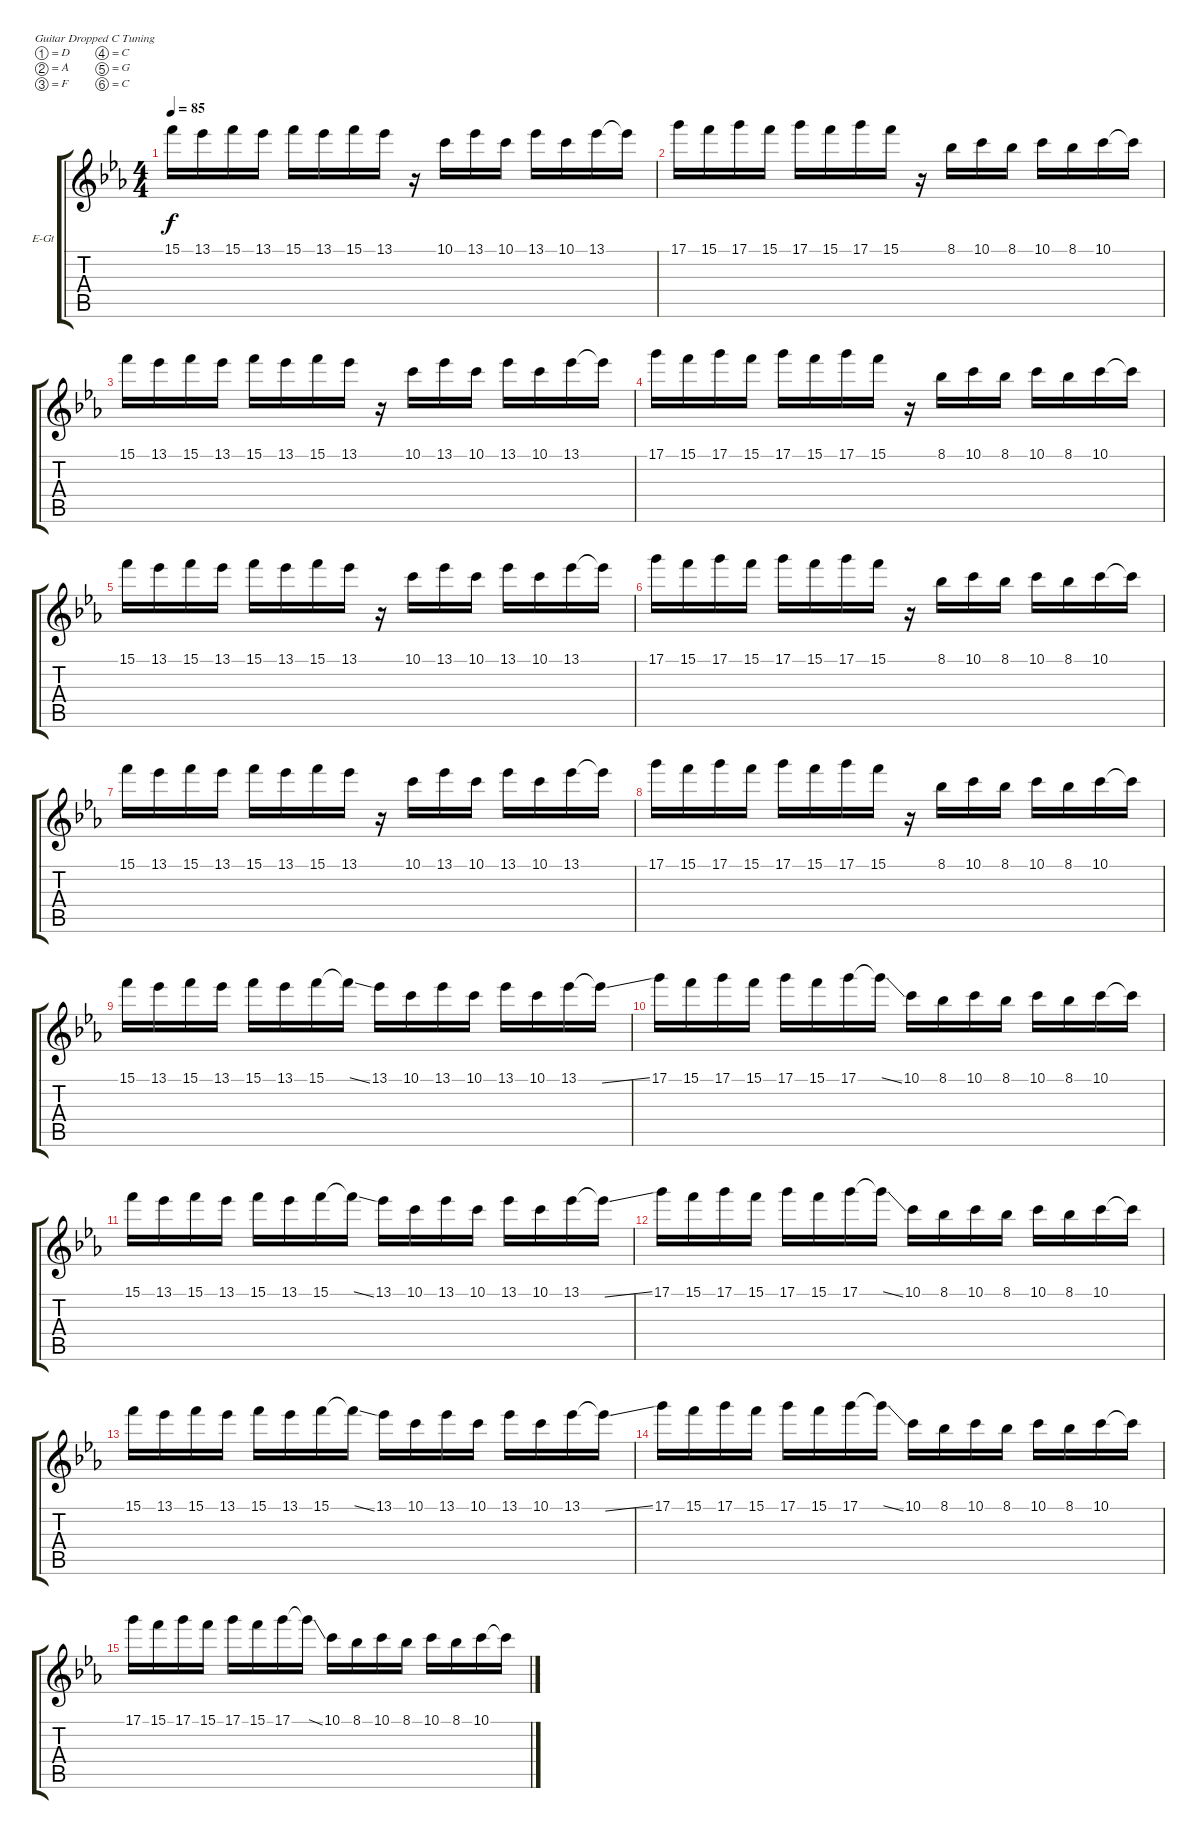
\defaultSystemsLayout 4
\bracketExtendMode groupsimilarinstruments
\firstSystemTrackNameOrientation horizontal
\otherSystemsTrackNameOrientation horizontal
\track ("Lead Guitar" "E-Gt") {instrument distortionguitar}
\staff {score tabs}
\tuning (D4 A3 F3 C3 G2 C2)
\ts (4 4)
\tempo 85
\clef g2
\ks eb
15.1.16{dy f} 13.1.16 15.1.16 13.1.16 15.1.16 13.1.16 15.1.16 13.1.16 r.16 10.1.16 13.1.16 10.1.16 13.1.16 10.1.16 13.1.16 13.1{t}.16 |
17.1.16 15.1.16 17.1.16 15.1.16 17.1.16 15.1.16 17.1.16 15.1.16 r.16 8.1.16 10.1.16 8.1.16 10.1.16 8.1.16 10.1.16 10.1{t}.16 |
15.1.16 13.1.16 15.1.16 13.1.16 15.1.16 13.1.16 15.1.16 13.1.16 r.16 10.1.16 13.1.16 10.1.16 13.1.16 10.1.16 13.1.16 13.1{t}.16 |
17.1.16 15.1.16 17.1.16 15.1.16 17.1.16 15.1.16 17.1.16 15.1.16 r.16 8.1.16 10.1.16 8.1.16 10.1.16 8.1.16 10.1.16 10.1{t}.16 |
\scale
0.445714 15.1.16 13.1.16 15.1.16 13.1.16 15.1.16 13.1.16 15.1.16 13.1.16 r.16 10.1.16 13.1.16 10.1.16 13.1.16 10.1.16 13.1.16 13.1{t}.16 |
\scale
0.554559 17.1.16 15.1.16 17.1.16 15.1.16 17.1.16 15.1.16 17.1.16 15.1.16 r.16 8.1.16 10.1.16 8.1.16 10.1.16 8.1.16 10.1.16 10.1{t}.16 |
15.1.16 13.1.16 15.1.16 13.1.16 15.1.16 13.1.16 15.1.16 13.1.16 r.16 10.1.16 13.1.16 10.1.16 13.1.16 10.1.16 13.1.16 13.1{t}.16 |
17.1.16 15.1.16 17.1.16 15.1.16 17.1.16 15.1.16 17.1.16 15.1.16 r.16 8.1.16 10.1.16 8.1.16 10.1.16 8.1.16 10.1.16 10.1{t}.16 |
15.1.16 13.1.16 15.1.16 13.1.16 15.1.16 13.1.16 15.1.16 15.1{ss t}.16 13.1.16 10.1.16 13.1.16 10.1.16 13.1.16 10.1.16 13.1.16 13.1{ss t}.16 |
17.1.16 15.1.16 17.1.16 15.1.16 17.1.16 15.1.16 17.1.16 17.1{ss t}.16 10.1.16 8.1.16 10.1.16 8.1.16 10.1.16 8.1.16 10.1.16 10.1{t}.16 |
15.1.16 13.1.16 15.1.16 13.1.16 15.1.16 13.1.16 15.1.16 15.1{ss t}.16 13.1.16 10.1.16 13.1.16 10.1.16 13.1.16 10.1.16 13.1.16 13.1{ss t}.16 |
17.1.16 15.1.16 17.1.16 15.1.16 17.1.16 15.1.16 17.1.16 17.1{ss t}.16 10.1.16 8.1.16 10.1.16 8.1.16 10.1.16 8.1.16 10.1.16 10.1{t}.16 |
15.1.16 13.1.16 15.1.16 13.1.16 15.1.16 13.1.16 15.1.16 15.1{ss t}.16 13.1.16 10.1.16 13.1.16 10.1.16 13.1.16 10.1.16 13.1.16 13.1{ss t}.16 |
17.1.16 15.1.16 17.1.16 15.1.16 17.1.16 15.1.16 17.1.16 17.1{ss t}.16 10.1.16 8.1.16 10.1.16 8.1.16 10.1.16 8.1.16 10.1.16 10.1{t}.16 |
17.1.16 15.1.16 17.1.16 15.1.16 17.1.16 15.1.16 17.1.16 17.1{ss t}.16 10.1.16 8.1.16 10.1.16 8.1.16 10.1.16 8.1.16 10.1.16 10.1{t}.16
